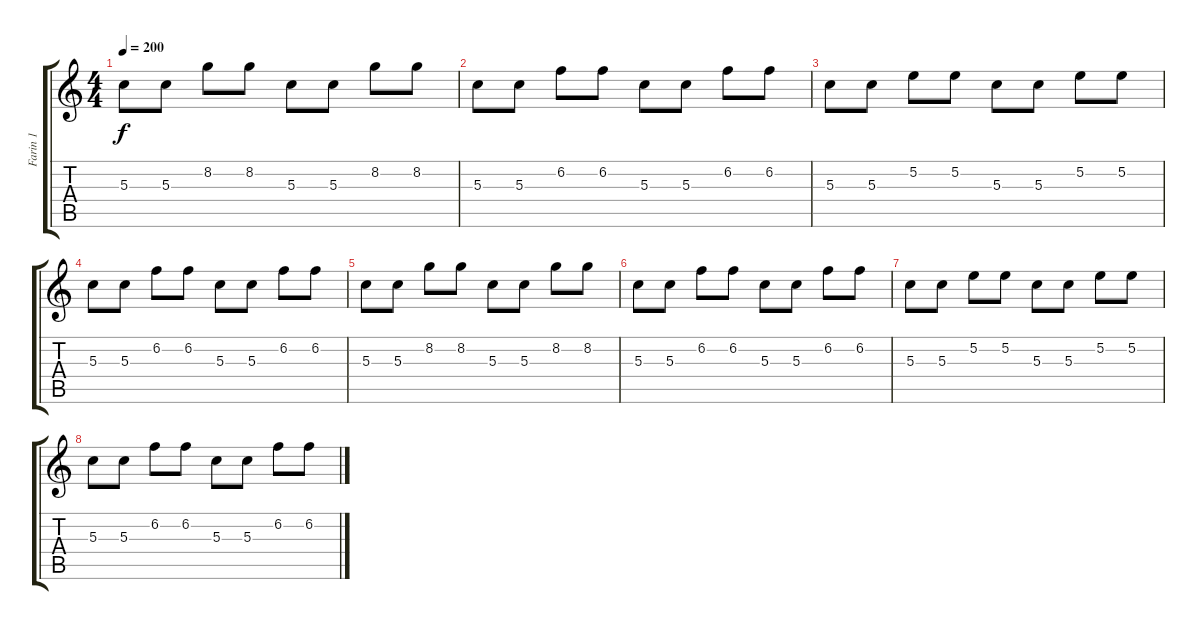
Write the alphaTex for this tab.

\track ("Farin 1" "Farin 1") {instrument distortionguitar}
\staff {score tabs}
\tuning (E4 B3 G3 D3 A2 E2) {hide}
\ts (4 4)
\tempo 200
\clef g2
\ks c
5.3.8{dy f} 5.3.8 8.2.8 8.2.8 5.3.8 5.3.8 8.2.8 8.2.8 |
5.3.8 5.3.8 6.2.8 6.2.8 5.3.8 5.3.8 6.2.8 6.2.8 |
5.3.8 5.3.8 5.2.8 5.2.8 5.3.8 5.3.8 5.2.8 5.2.8 |
5.3.8 5.3.8 6.2.8 6.2.8 5.3.8 5.3.8 6.2.8 6.2.8 |
5.3.8 5.3.8 8.2.8 8.2.8 5.3.8 5.3.8 8.2.8 8.2.8 |
5.3.8 5.3.8 6.2.8 6.2.8 5.3.8 5.3.8 6.2.8 6.2.8 |
5.3.8 5.3.8 5.2.8 5.2.8 5.3.8 5.3.8 5.2.8 5.2.8 |
5.3.8 5.3.8 6.2.8 6.2.8 5.3.8 5.3.8 6.2.8 6.2.8
